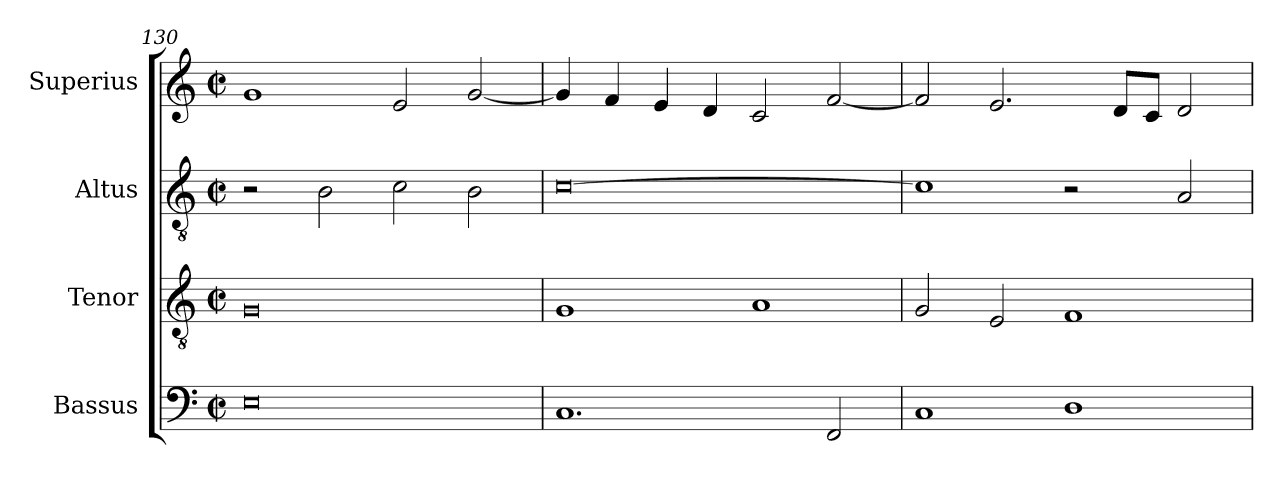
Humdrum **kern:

**kern	**kern	**kern	**kern
*part4	*part3	*part2	*part1
*staff4	*staff3	*staff2	*staff1
*I"Bassus	*I"Tenor	*I"Altus	*I"Superius
*I'B.	*I'T.	*	*I'S.
*clefF4	*clefGv2	*clefGv2	*clefG2
*	*ITrd7c12	*ITrd7c12	*
*k[]	*k[]	*k[]	*k[]
*C:	*C:	*C:	*C:
*M2/2	*M2/2	*M2/2	*M2/2
*met(c|)	*met(c|)	*met(c|)	*met(c|)
=130	=130	=130	=130
0Ei	0GGi	2r	1gi
.	.	2BBi\	.
.	.	2Ci\	2ei/
.	.	2BBi\	[<2gi/
!!LO:PB:g=z
=131	=131	=131	=131
1.Ci	1GGi	[>0Ci	4gi/]
.	.	.	4fi/
.	.	.	4ei/
.	.	.	4di/
.	1AAi	.	2ci/
2FFi/	.	.	[<2fi/
=132	=132	=132	=132
1Ci	2GGi/	1Ci]	2fi/]
.	2EEi/	.	2.ei/
1Di	1FFi	2r	.
.	.	.	8di/L
.	.	.	8ci/J
.	.	2AAi/	2di/
=	=	=	=
*-	*-	*-	*-
